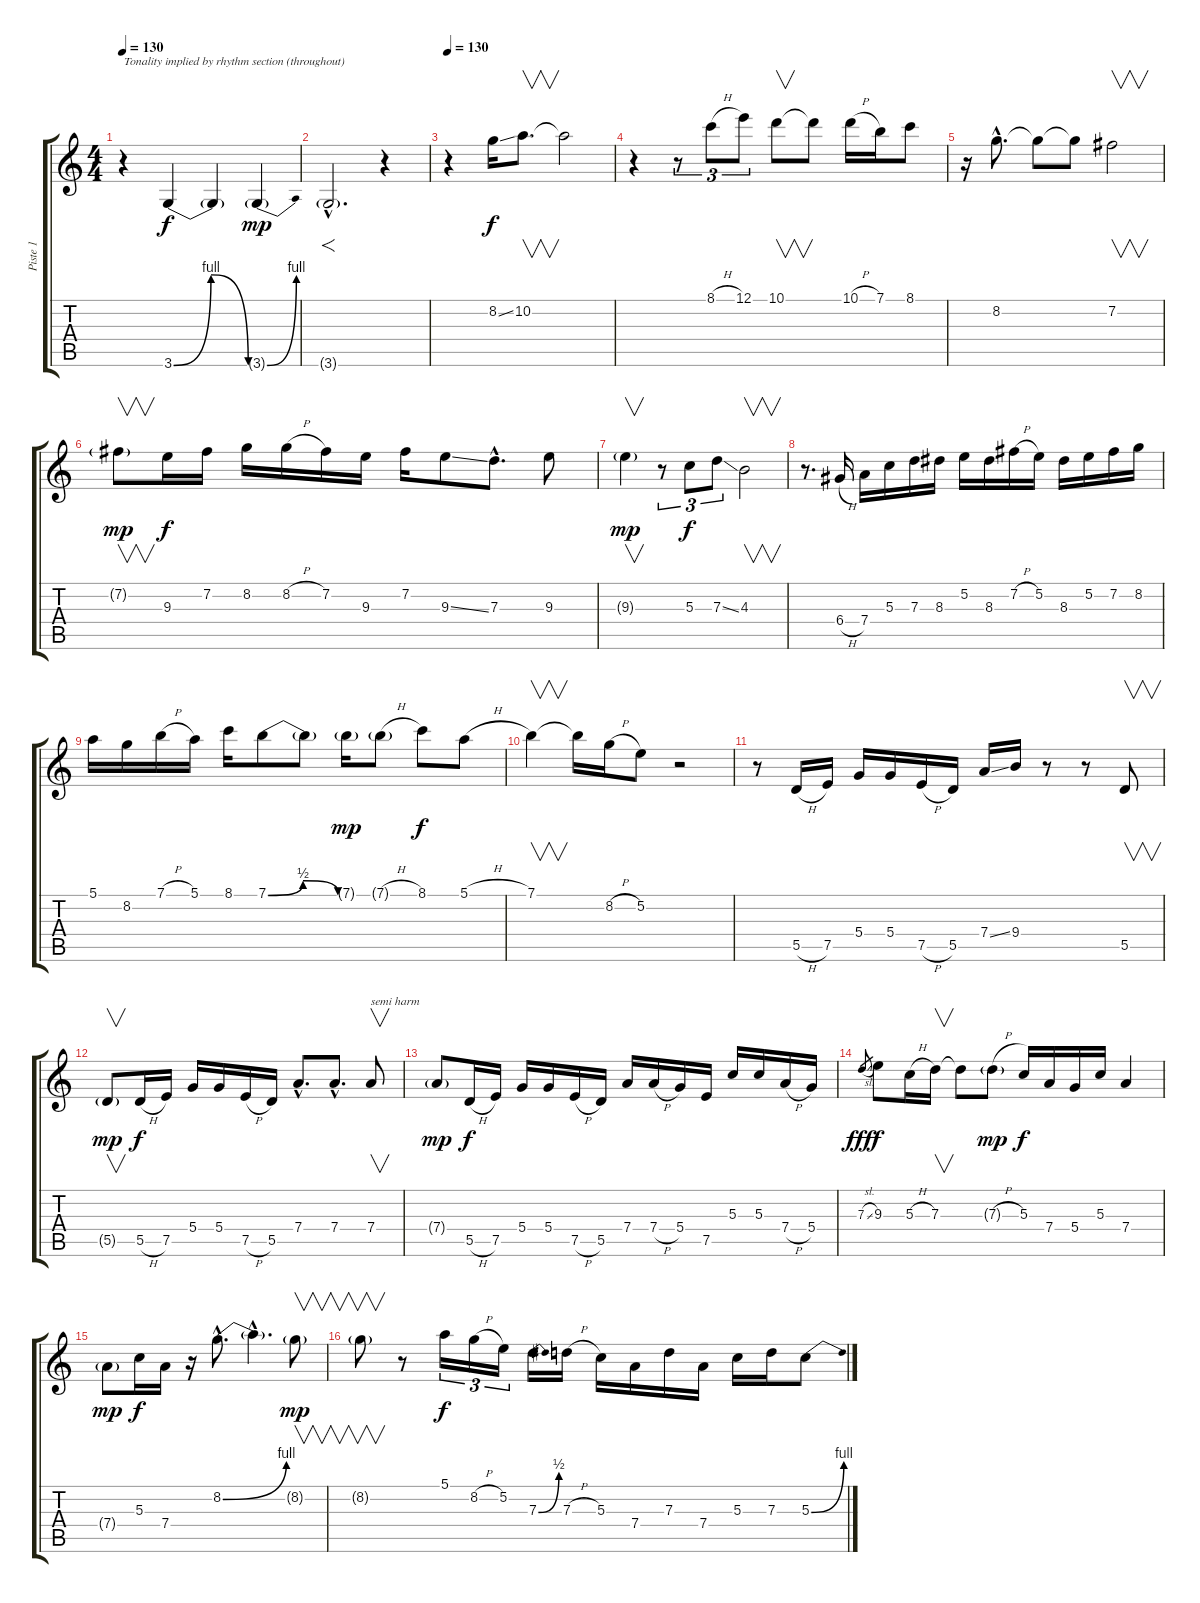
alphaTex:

\track ("Piste 1" "Piste 1") {instrument overdrivenguitar}
\staff {score tabs}
\tuning (E4 B3 G3 D3 A2 E2) {hide}
\ts (4 4)
\tempo 130
\tempo 150
\tempo 130
\clef g2
\ks c
r.4{txt "Tonality implied by rhythm section (throughout)" dy f volume 5 instrument overdrivenguitar} 3.6{be (bendrelease 0 0 30 4 30 4 60 0)}.4 3.6{t}.4 3.6{be (bend 0 0 60 4) g}.4{dy mp} |
3.6{g hac}.2{f d volume 13} r.4 |
\tempo 130
r.4 8.2{ss}.16{dy f} 10.2.8{v d} 10.2{t}.2 |
r.4 r.8{tu (3 2)} 8.1{h}.8{tu (3 2)} 12.1.8{tu (3 2)} 10.1.8{v} 10.1{t}.8 10.1{h}.16 7.1.16 8.1.8 |
r.16 8.2{hac}.8{d} 8.2{t}.8 8.2{t}.8 7.2.2{v} |
7.2{g}.8{v dy mp} 9.3.16{dy f} 7.2.16 8.2.16 8.2{h}.16 7.2.16 9.3.16 7.2.16 9.3{ss}.8 7.3{hac}.8{d} 9.3.8 |
9.3{g}.4{v dy mp} r.8{tu (3 2)} 5.3.8{tu (3 2) dy f} 7.3{ss}.8{tu (3 2)} 4.3.2{v} |
r.8{d} 6.4{h}.16 7.4.16 5.3.16 7.3.16 8.3.16 5.2.16 8.3.16 7.2{h}.16 5.2.16 8.3.16 5.2.16 7.2.16 8.2.16 |
5.1.16 8.2.16 7.1{h}.16 5.1.16 8.1.16 7.1{be (bendrelease 0 0 30 2 30 2 60 0)}.8 7.1{t}.8 7.1{g}.16{dy mp} 7.1{h g}.8 8.1.8{dy f} 5.1{h}.8 |
7.1.4{v} 7.1{t}.16 8.2{h}.16 5.2.8 r.2 |
r.8 5.5{h}.16 7.5.16 5.4.16 5.4.16 7.5{h}.16 5.5.16 7.4{ss}.16 9.4.16 r.8 r.8 5.5.8{v} |
5.5{g}.8{v dy mp} 5.5{h}.16{dy f} 7.5.16 5.4.16 5.4.16 7.5{h}.16 5.5.16 7.4{hac}.8{d} 7.4{hac}.8{d} 7.4.8{v txt "semi harm"} |
7.4{g}.8{dy mp} 5.5{h}.16{dy f} 7.5.16 5.4.16 5.4.16 7.5{h}.16 5.5.16 7.4.16 7.4{h}.16 5.4.16 7.5.16 5.3.16 5.3.16 7.4{h}.16 5.4.16 |
7.3{sl}.8{gr dy fff} 9.3.8{dy f} 5.3{h}.16 7.3.16{v} 7.3{t}.8 7.3{h g}.8{dy mp} 5.3.16{dy f} 7.4.16 5.4.16 5.3.16 7.4.4 |
7.4{g}.8{dy mp} 5.3.16{dy f} 7.4.16 r.16 8.2{be (bend 0 0 60 4) hac}.8{d} 8.2{hac t}.4{d} 8.2{g}.8{v dy mp} |
8.2{g}.8{v} r.8 5.1.16{tu (3 2) dy f} 8.2{h}.16{tu (3 2)} 5.2.16{tu (3 2)} 7.3{be (bend 0 0 60 2)}.16 7.3{h}.16 5.3.16 7.4.16 7.3.16 7.4.16 5.3.16 7.3.16 5.3{be (bend 0 0 60 4)}.8
